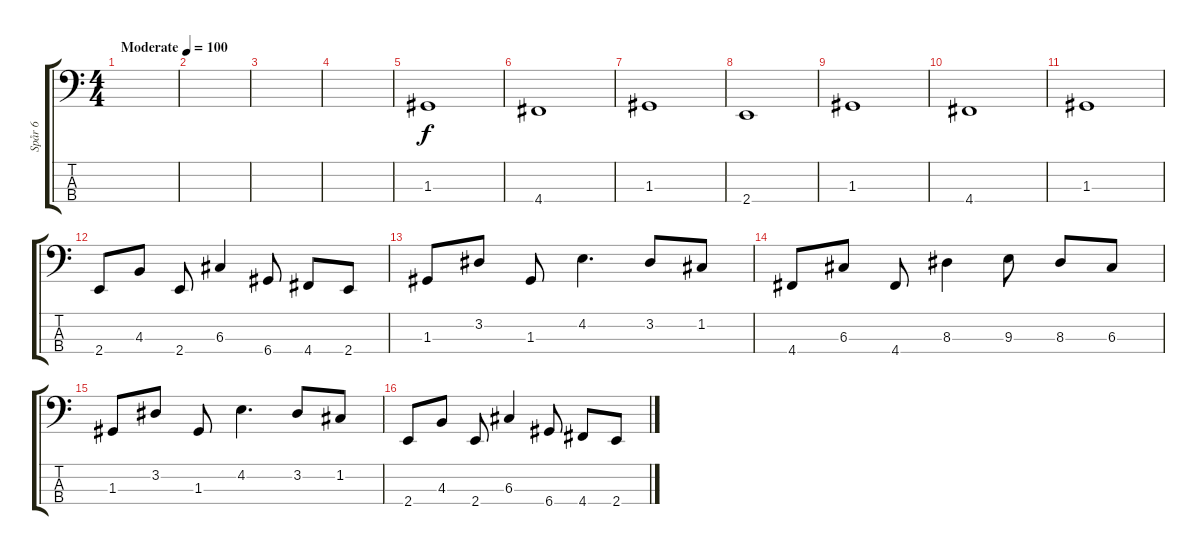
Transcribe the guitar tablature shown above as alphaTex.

\track ("Spår 6" "Spår 6") {instrument electricbassfinger}
\staff {score tabs}
\tuning (F2 C2 G1 D1) {hide}
\ts (4 4)
\tempo (100 "Moderate")
\clef f4
\ks c
|
|
|
|
1.3.1 |
4.4.1 |
1.3.1 |
2.4.1 |
1.3.1 |
4.4.1 |
1.3.1 |
2.4.8 4.3.8 2.4.8 6.3.4 6.4.8 4.4.8 2.4.8 |
1.3.8 3.2.8 1.3.8 4.2.4{d} 3.2.8 1.2.8 |
4.4.8 6.3.8 4.4.8 8.3.4 9.3.8 8.3.8 6.3.8 |
1.3.8 3.2.8 1.3.8 4.2.4{d} 3.2.8 1.2.8 |
2.4.8 4.3.8 2.4.8 6.3.4 6.4.8 4.4.8 2.4.8
